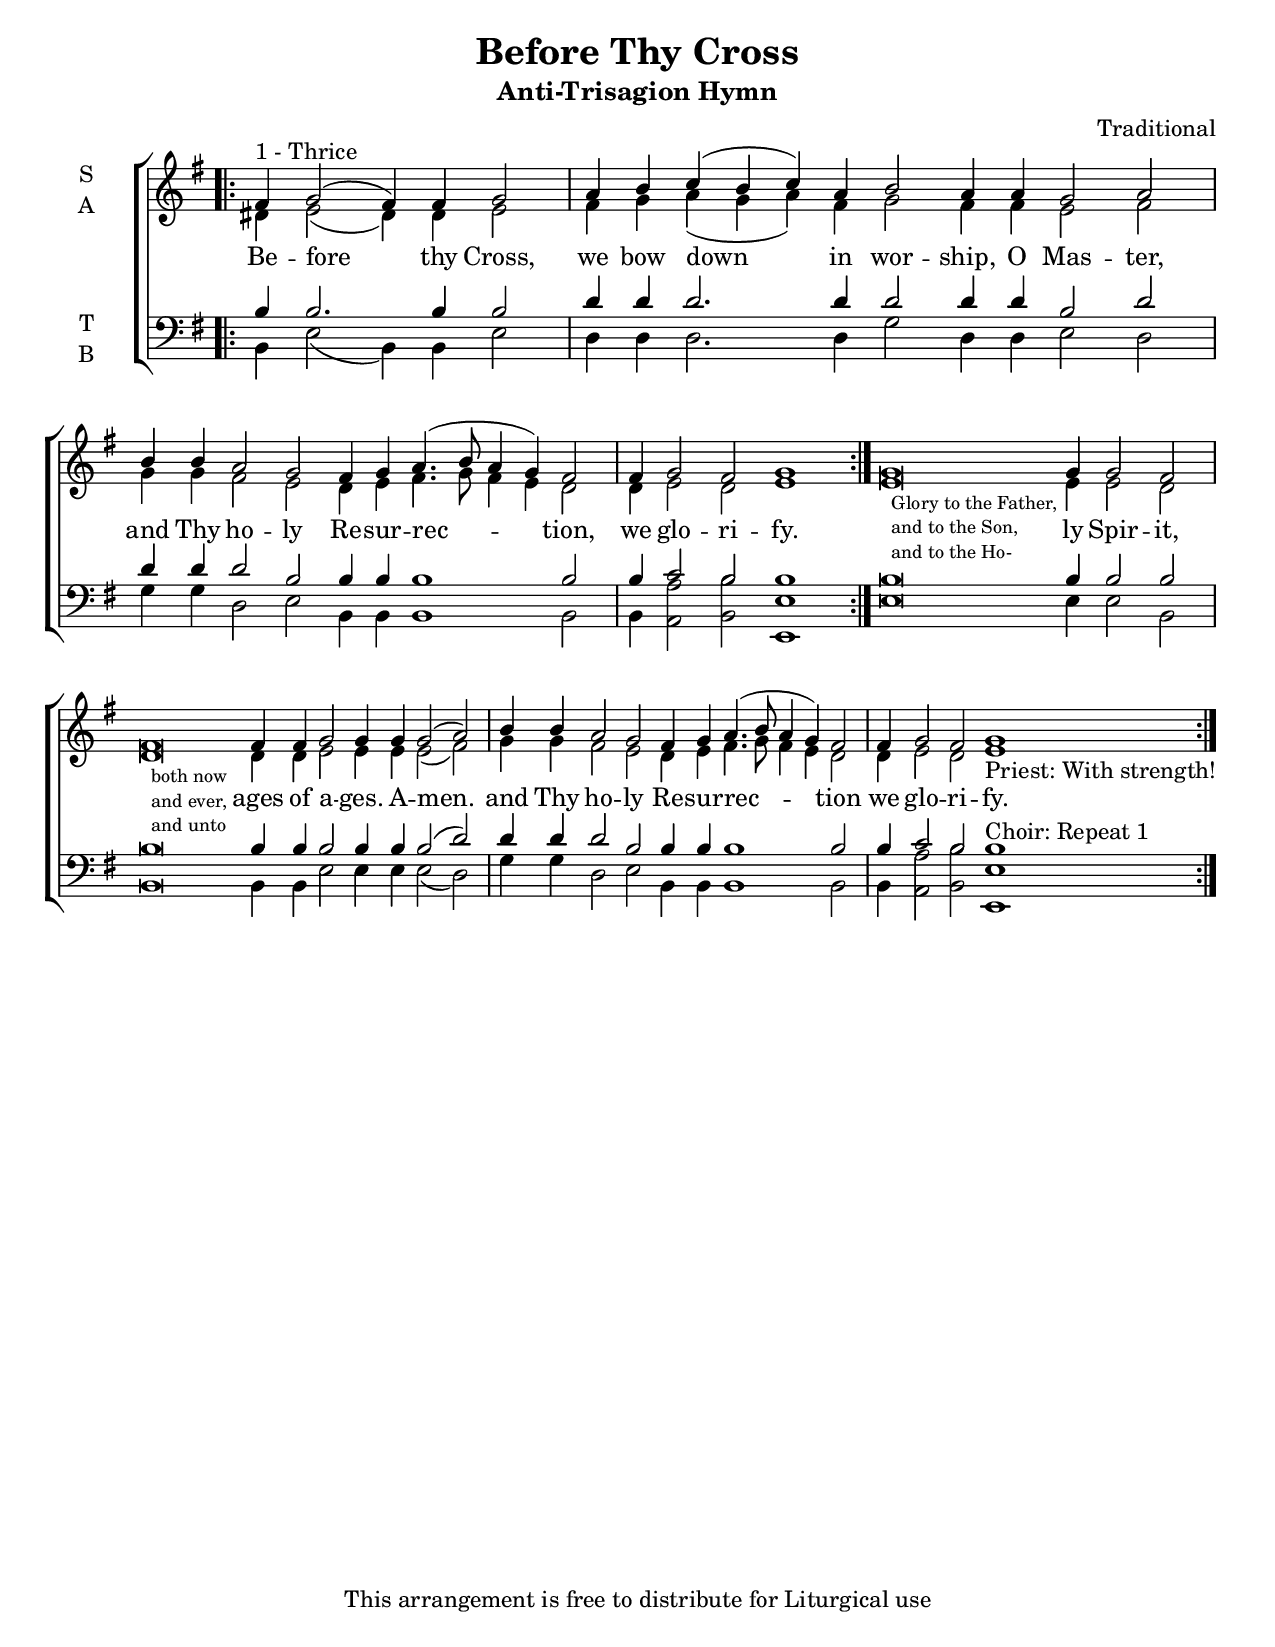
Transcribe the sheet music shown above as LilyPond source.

\version "2.18.2"
#(set-default-paper-size "letter")

\header {
  title = "Before Thy Cross"
  subtitle = "Anti-Trisagion Hymn"
  subsubtitle = ""
  piece = ""
  composer = "Traditional"
  arranger = ""
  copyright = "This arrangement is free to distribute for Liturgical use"
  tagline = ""
}

\version "2.18.2"

% Provide an easy way to group a bunch of text together on a breve
% http://lilypond.org/doc/v2.18/Documentation/notation/working-with-ancient-music_002d_002dscenarios-and-solutions
recite = \once \override LyricText.self-alignment-X = #-1

\defineBarLine "invisible" #'("" "" "")
global = {
  \time 1/1 % Not used, Time_signature_engraver is removed from layout
  \key g \major
  \set Timing.defaultBarType = "invisible" %% Only put bar lines where I say
}

verseOne = \lyricmode {
  Be -- fore thy Cross,
  we bow down in wor -- ship, O Mas -- ter,
  and Thy ho -- ly Re -- sur -- rec -- tion, we glo -- ri -- fy.
  \recite"" ly Spir -- it, \bar"|" % In-line text in melody is inserted at \recite
  \recite"" ages of a -- ges. A -- men. \bar"|"
  and Thy ho -- ly Re -- sur -- rec -- tion \bar"|"
  we glo -- ri -- fy. \bar"||"
}

soprano = \relative g' {
  % Ritardando spanning several notes use '\startTextSpan' and \stopTextSpan
  \override TextSpanner.bound-details.left.text = "rit."
  \global % Leave these here for key to display
  \cadenzaOn
  \repeat volta 3 { \bar".|:" fis4^\markup {1 - Thrice } g2( fis4) fis g2 \bar"|"
                              a4 b c( b c) a b2 a4 a g2 a2 \bar"|"
                              b4 b a2 g fis4 g a4.(b8 a4 g) fis2 \bar "|"
                              fis4 g2 fis g1 }
                  \textLengthOn
                   g\breve_\markup{\fontsize #-2 {\hspace #1 \column{
                                                      \line{Glory to the Father,}
                                                      \line{and to the Son,}
                                                      \line{and to the Ho-}}}}
                            g4 g2 fis2 \bar"|"
                   fis\breve_\markup{\fontsize #-2 {\hspace #1 \column{
                                                      \line{both now}
                                                      \line{and ever,}
                                                      \line{and unto}}}}
                    fis4 fis4 g2 g4 g g2( a) \bar"|"
                   \textLengthOff
                   b4 b a2 g fis4 g a4.(b8 a4 g) fis2
                   fis4 g2 fis g1_\markup {Priest: With strength!} \bar":|."
  \cadenzaOff
}

alto = \relative g' {
  \global % Leave these here for key to display
  \repeat volta 3 {           dis4 e2( dis4) dis e2
                              fis4 g a( g a) fis g2 fis4 fis e2 fis
                              g4 g fis2 e dis4 e fis4. g8 fis4 e dis2
                              dis4 e2 dis e1 }
                   e\breve e4 e2 dis
                   dis\breve dis4 dis e2 e4 e e2( fis)
                   g4 g fis2 e dis4 e fis4.( g8 fis4 e4 dis2
                   dis4 e2 dis e1
}

tenor = \relative c' {
  \global % Leave these here for key to display
  \repeat volta 3 {           b4 b2. b4 b2
                              d4 d d2. d4 d2 d4 d b2 d2
                              d4 d d2 b b4 b b1 b2
                              b4 c2 b b1 }
                   b\breve b4 b2 b
                   b\breve b4 b b2 b4 b b2( d)
                   d4 d d2 b b4 b b1 b2
                   b4 c2 b b1

}


bass = \relative c {
  \global % Leave these here for key to display
  \repeat volta 3 {           b4 e2( b4) b e2
                              d4 d d2. d4 g2 d4 d e2 d2
                              g4 g d2 e b4 b b1 b2
                              b4 <a' a,>2 <b b,> <e, e,>1 }
                  e\breve e4 e2 b2
                  b\breve b4 b e2 e4 e e2( d)
                  g4 g d2 e b4 b b1 b2
                  b4 <a' a,>2 <b b,> <e, e,>1^\markup{Choir: Repeat 1}
}

\score {
  \new ChoirStaff <<
    \new Staff \with {
      midiInstrument = "choir aahs"
      instrumentName = \markup \center-column { S A }
    } <<
      \new Voice = "soprano" { \voiceOne \soprano }
      \new Voice = "alto" { \voiceTwo \alto }
    >>
    \new Lyrics \with {
      \override VerticalAxisGroup #'staff-affinity = #CENTER
    } \lyricsto "soprano" \verseOne

    \new Staff \with {
      midiInstrument = "choir aahs"
      instrumentName = \markup \center-column { T B }
    } <<
      \clef bass
      \new Voice = "tenor" { \voiceOne \tenor }
      \new Voice = "bass" { \voiceTwo \bass }
    >>
  >>
  \layout {
    \context {
      \Staff
      \remove "Time_signature_engraver"
    }
    \context {
      \Score
      \omit BarNumber
    }
  }
  \midi { \tempo 4 = 150
          \context {
            \Voice
            \remove "Dynamic_performer"
    }
  }
}

